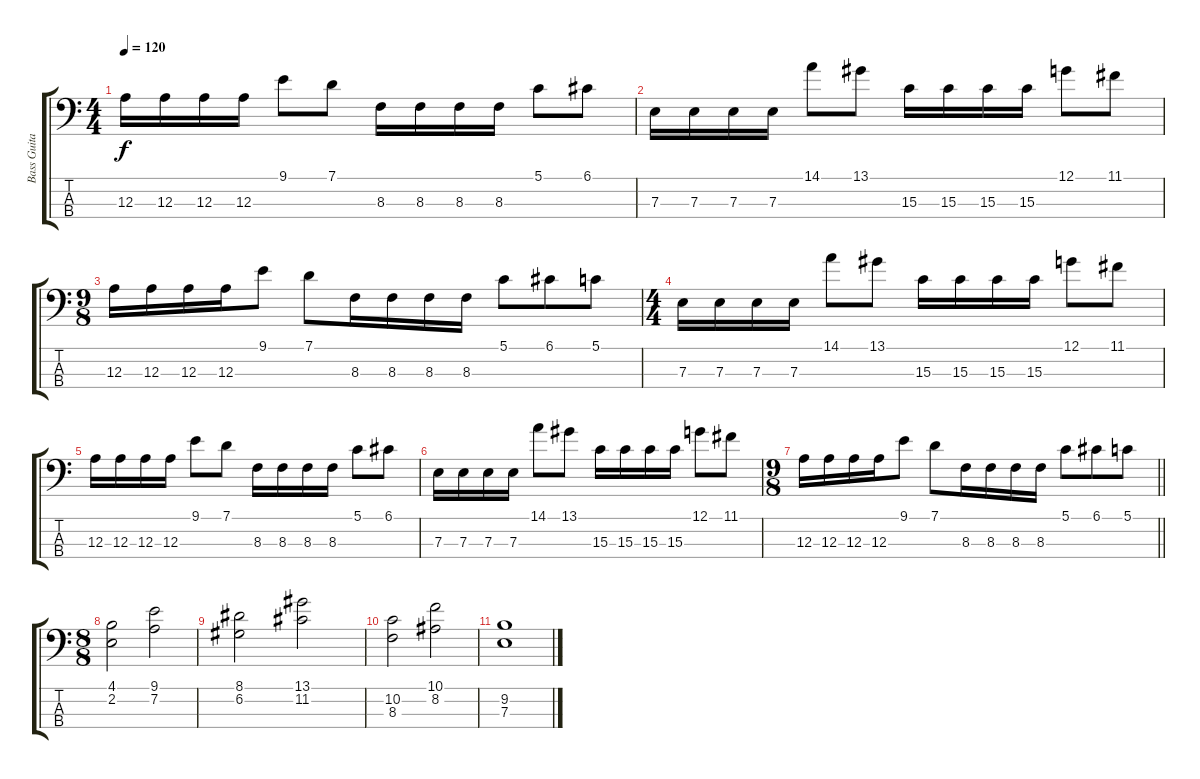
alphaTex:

\track ("Bass Guitar" "Bass Guita") {instrument electricbassfinger}
\staff {score tabs}
\tuning (G2 D2 A1 E1) {hide}
\ts (4 4)
\tempo 120
\clef f4
\ks c
12.3.16{dy f} 12.3.16 12.3.16 12.3.16 9.1.8 7.1.8 8.3.16 8.3.16 8.3.16 8.3.16 5.1.8 6.1.8 |
7.3.16 7.3.16 7.3.16 7.3.16 14.1.8 13.1.8 15.3.16 15.3.16 15.3.16 15.3.16 12.1.8 11.1.8 |
\ts (9 8)
12.3.16 12.3.16 12.3.16 12.3.16 9.1.8 7.1.8 8.3.16 8.3.16 8.3.16 8.3.16 5.1.8 6.1.8 5.1.8 |
\ts (4 4)
7.3.16 7.3.16 7.3.16 7.3.16 14.1.8 13.1.8 15.3.16 15.3.16 15.3.16 15.3.16 12.1.8 11.1.8 |
12.3.16 12.3.16 12.3.16 12.3.16 9.1.8 7.1.8 8.3.16 8.3.16 8.3.16 8.3.16 5.1.8 6.1.8 |
7.3.16 7.3.16 7.3.16 7.3.16 14.1.8 13.1.8 15.3.16 15.3.16 15.3.16 15.3.16 12.1.8 11.1.8 |
\ts (9 8)
\barLineRight lightlight
12.3.16 12.3.16 12.3.16 12.3.16 9.1.8 7.1.8 8.3.16 8.3.16 8.3.16 8.3.16 5.1.8 6.1.8 5.1.8 |
\ts (8 8)
(4.1 2.2).2 (9.1 7.2).2 |
(8.1 6.2).2 (13.1 11.2).2 |
(10.2 8.3).2 (10.1 8.2).2 |
(9.2 7.3).1
